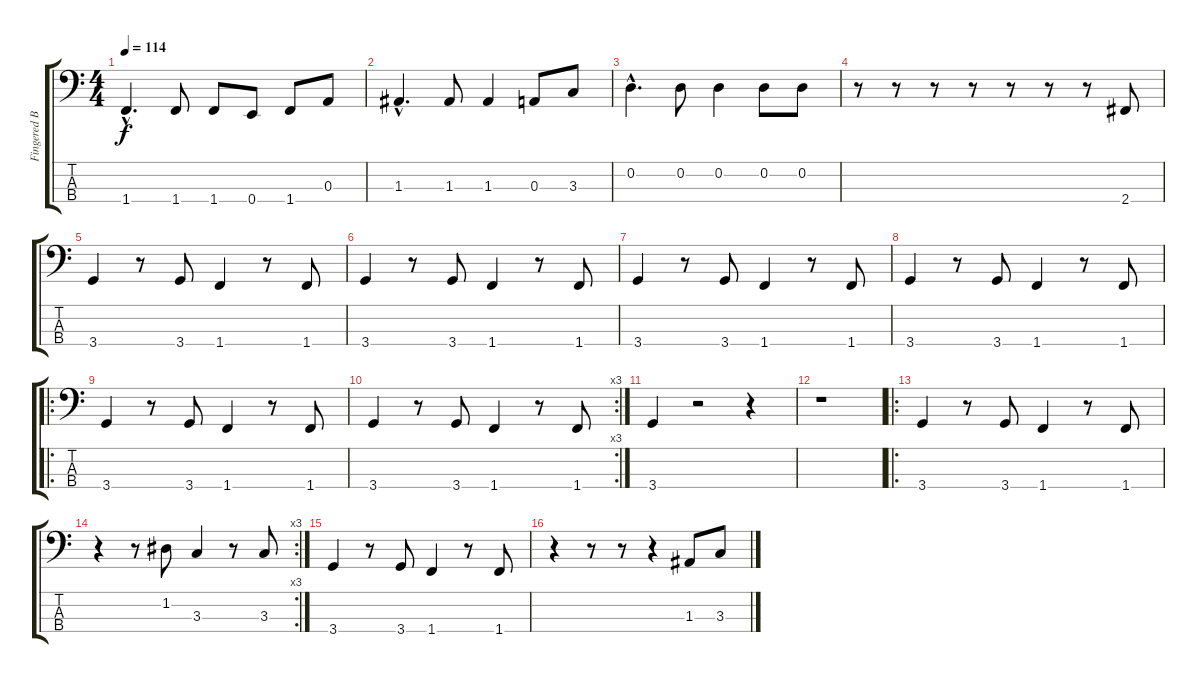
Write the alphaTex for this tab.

\track ("Fingered Bs" "Fingered B") {instrument electricbassfinger}
\staff {score tabs}
\tuning (G2 D2 A1 E1) {hide}
\ts (4 4)
\tempo 114
\clef f4
\ks c
1.4{hac}.4{d dy f} 1.4.8 1.4.8 0.4.8 1.4.8 0.3.8 |
1.3{hac}.4{d} 1.3.8 1.3.4 0.3.8 3.3.8 |
0.2{hac}.4{d} 0.2.8 0.2.4 0.2.8 0.2.8 |
r.8 r.8 r.8 r.8 r.8 r.8 r.8 2.4.8 |
3.4.4 r.8 3.4.8 1.4.4 r.8 1.4.8 |
3.4.4 r.8 3.4.8 1.4.4 r.8 1.4.8 |
3.4.4 r.8 3.4.8 1.4.4 r.8 1.4.8 |
3.4.4 r.8 3.4.8 1.4.4 r.8 1.4.8 |
\ro
3.4.4 r.8 3.4.8 1.4.4 r.8 1.4.8 |
\rc 3
3.4.4 r.8 3.4.8 1.4.4 r.8 1.4.8 |
3.4.4 r.2 r.4 |
r.1 |
\ro
3.4.4 r.8 3.4.8 1.4.4 r.8 1.4.8 |
\rc 3
r.4 r.8 1.2.8 3.3.4 r.8 3.3.8 |
3.4.4 r.8 3.4.8 1.4.4 r.8 1.4.8 |
r.4 r.8 r.8 r.4 1.3.8 3.3.8
